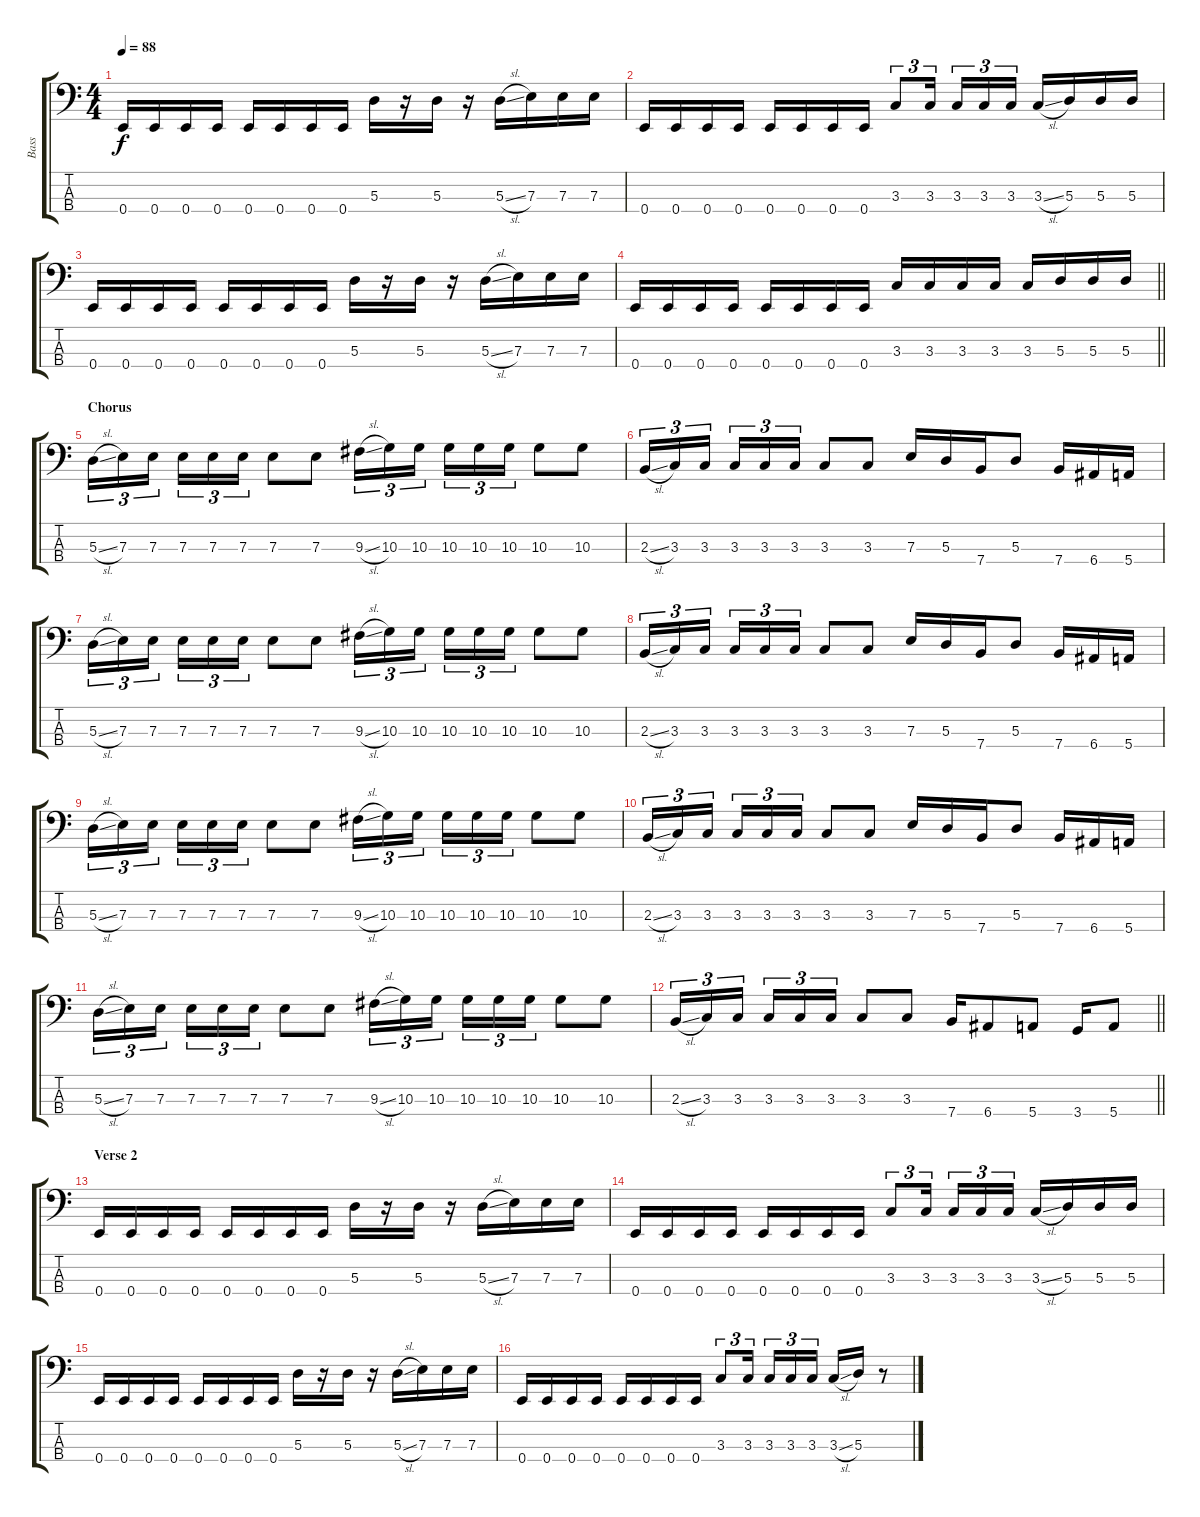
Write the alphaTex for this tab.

\track ("Bass" "Bass") {instrument electricbassfinger}
\staff {score tabs}
\tuning (G2 D2 A1 E1) {hide}
\ts (4 4)
\tempo 88
\clef f4
\ks c
0.4.16{dy f} 0.4.16 0.4.16 0.4.16 0.4.16 0.4.16 0.4.16 0.4.16 5.3.16 r.16 5.3.16 r.16 5.3{sl}.16 7.3.16 7.3.16 7.3.16 |
0.4.16 0.4.16 0.4.16 0.4.16 0.4.16 0.4.16 0.4.16 0.4.16 3.3.8{tu (3 2)} 3.3.16{tu (3 2) beam splitsecondary} 3.3.16{tu (3 2)} 3.3.16{tu (3 2)} 3.3.16{tu (3 2)} 3.3{sl}.16 5.3.16 5.3.16 5.3.16 |
0.4.16 0.4.16 0.4.16 0.4.16 0.4.16 0.4.16 0.4.16 0.4.16 5.3.16 r.16 5.3.16 r.16 5.3{sl}.16 7.3.16 7.3.16 7.3.16 |
\barLineRight lightlight
0.4.16 0.4.16 0.4.16 0.4.16 0.4.16 0.4.16 0.4.16 0.4.16 3.3.16 3.3.16 3.3.16 3.3.16 3.3.16 5.3.16 5.3.16 5.3.16 |
\section ("" "Chorus")
5.3{sl}.16{tu (3 2)} 7.3.16{tu (3 2)} 7.3.16{tu (3 2) beam splitsecondary} 7.3.16{tu (3 2)} 7.3.16{tu (3 2)} 7.3.16{tu (3 2)} 7.3.8 7.3.8 9.3{sl}.16{tu (3 2)} 10.3.16{tu (3 2)} 10.3.16{tu (3 2) beam splitsecondary} 10.3.16{tu (3 2)} 10.3.16{tu (3 2)} 10.3.16{tu (3 2)} 10.3.8 10.3.8 |
2.3{sl}.16{tu (3 2)} 3.3.16{tu (3 2)} 3.3.16{tu (3 2) beam splitsecondary} 3.3.16{tu (3 2)} 3.3.16{tu (3 2)} 3.3.16{tu (3 2)} 3.3.8 3.3.8 7.3.16 5.3.16 7.4.16 5.3.8 7.4.16 6.4.16 5.4.16 |
5.3{sl}.16{tu (3 2)} 7.3.16{tu (3 2)} 7.3.16{tu (3 2) beam splitsecondary} 7.3.16{tu (3 2)} 7.3.16{tu (3 2)} 7.3.16{tu (3 2)} 7.3.8 7.3.8 9.3{sl}.16{tu (3 2)} 10.3.16{tu (3 2)} 10.3.16{tu (3 2) beam splitsecondary} 10.3.16{tu (3 2)} 10.3.16{tu (3 2)} 10.3.16{tu (3 2)} 10.3.8 10.3.8 |
2.3{sl}.16{tu (3 2)} 3.3.16{tu (3 2)} 3.3.16{tu (3 2) beam splitsecondary} 3.3.16{tu (3 2)} 3.3.16{tu (3 2)} 3.3.16{tu (3 2)} 3.3.8 3.3.8 7.3.16 5.3.16 7.4.16 5.3.8 7.4.16 6.4.16 5.4.16 |
5.3{sl}.16{tu (3 2)} 7.3.16{tu (3 2)} 7.3.16{tu (3 2) beam splitsecondary} 7.3.16{tu (3 2)} 7.3.16{tu (3 2)} 7.3.16{tu (3 2)} 7.3.8 7.3.8 9.3{sl}.16{tu (3 2)} 10.3.16{tu (3 2)} 10.3.16{tu (3 2) beam splitsecondary} 10.3.16{tu (3 2)} 10.3.16{tu (3 2)} 10.3.16{tu (3 2)} 10.3.8 10.3.8 |
2.3{sl}.16{tu (3 2)} 3.3.16{tu (3 2)} 3.3.16{tu (3 2) beam splitsecondary} 3.3.16{tu (3 2)} 3.3.16{tu (3 2)} 3.3.16{tu (3 2)} 3.3.8 3.3.8 7.3.16 5.3.16 7.4.16 5.3.8 7.4.16 6.4.16 5.4.16 |
5.3{sl}.16{tu (3 2)} 7.3.16{tu (3 2)} 7.3.16{tu (3 2) beam splitsecondary} 7.3.16{tu (3 2)} 7.3.16{tu (3 2)} 7.3.16{tu (3 2)} 7.3.8 7.3.8 9.3{sl}.16{tu (3 2)} 10.3.16{tu (3 2)} 10.3.16{tu (3 2) beam splitsecondary} 10.3.16{tu (3 2)} 10.3.16{tu (3 2)} 10.3.16{tu (3 2)} 10.3.8 10.3.8 |
\barLineRight lightlight
2.3{sl}.16{tu (3 2)} 3.3.16{tu (3 2)} 3.3.16{tu (3 2) beam splitsecondary} 3.3.16{tu (3 2)} 3.3.16{tu (3 2)} 3.3.16{tu (3 2)} 3.3.8 3.3.8 7.4.16 6.4.8 5.4.8 3.4.16 5.4.8 |
\section ("" "Verse 2")
0.4.16 0.4.16 0.4.16 0.4.16 0.4.16 0.4.16 0.4.16 0.4.16 5.3.16 r.16 5.3.16 r.16 5.3{sl}.16 7.3.16 7.3.16 7.3.16 |
0.4.16 0.4.16 0.4.16 0.4.16 0.4.16 0.4.16 0.4.16 0.4.16 3.3.8{tu (3 2)} 3.3.16{tu (3 2) beam splitsecondary} 3.3.16{tu (3 2)} 3.3.16{tu (3 2)} 3.3.16{tu (3 2)} 3.3{sl}.16 5.3.16 5.3.16 5.3.16 |
0.4.16 0.4.16 0.4.16 0.4.16 0.4.16 0.4.16 0.4.16 0.4.16 5.3.16 r.16 5.3.16 r.16 5.3{sl}.16 7.3.16 7.3.16 7.3.16 |
0.4.16 0.4.16 0.4.16 0.4.16 0.4.16 0.4.16 0.4.16 0.4.16 3.3.8{tu (3 2)} 3.3.16{tu (3 2) beam splitsecondary} 3.3.16{tu (3 2)} 3.3.16{tu (3 2)} 3.3.16{tu (3 2)} 3.3{sl}.16 5.3.16 r.8
